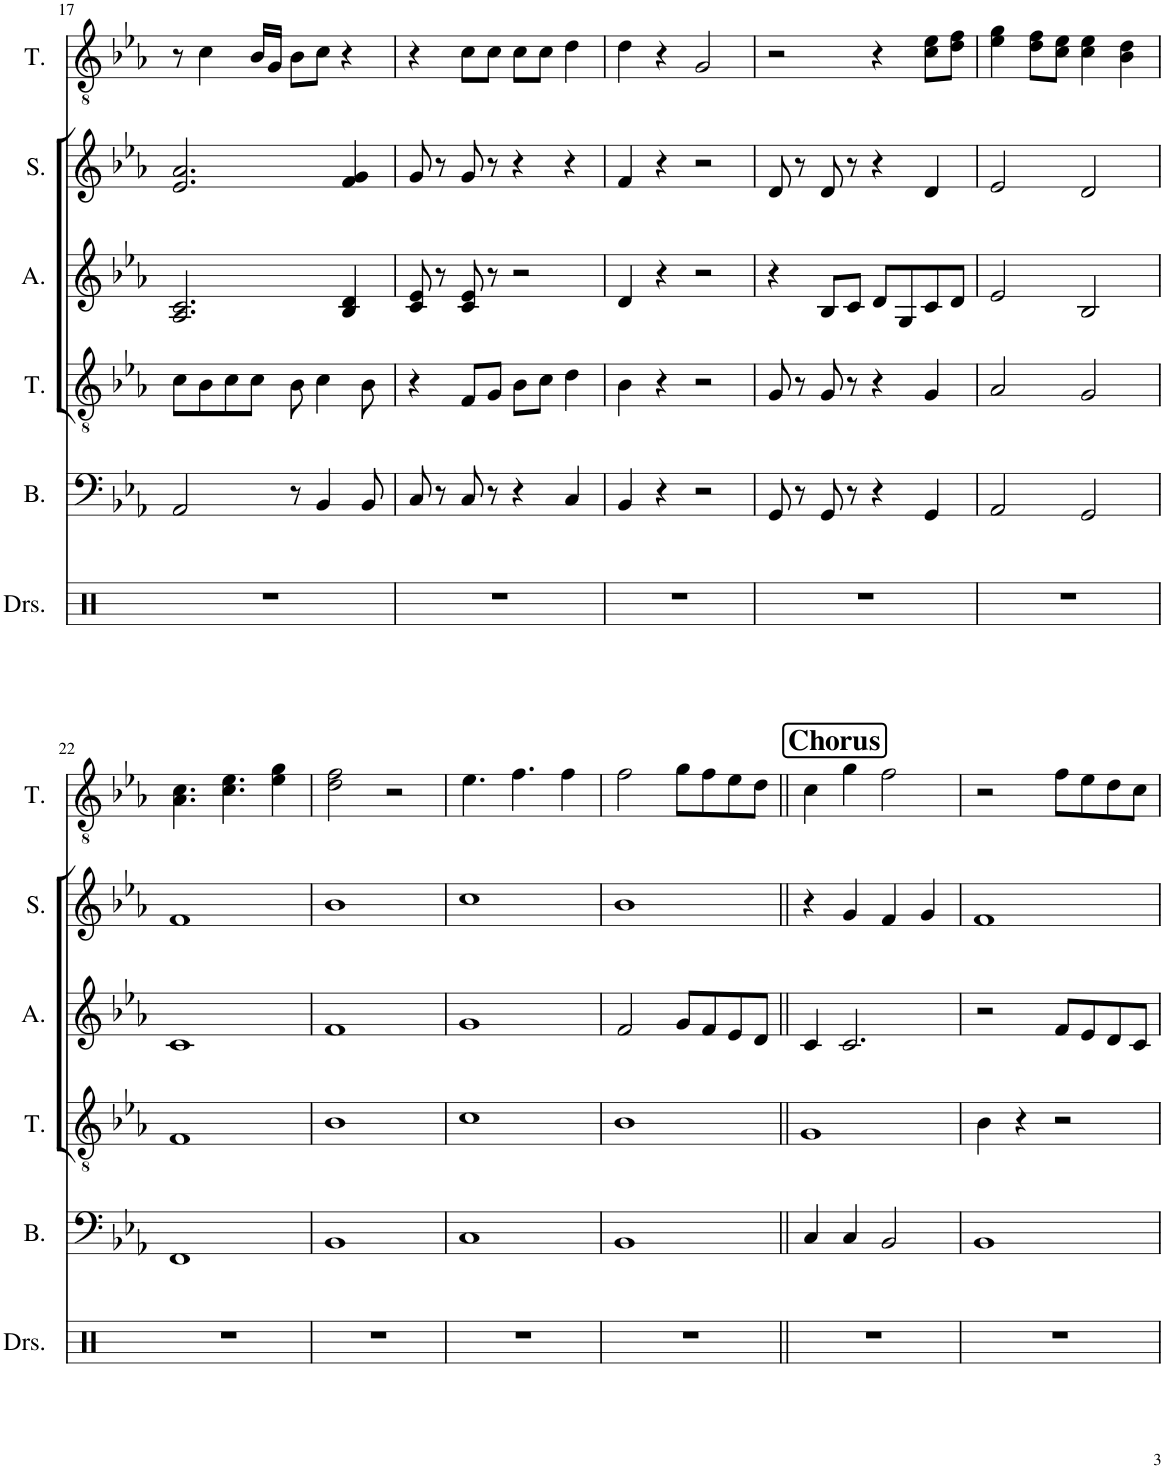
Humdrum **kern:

**kern	**kern	**kern	**kern	**kern	**kern
*part6	*part5	*part4	*part3	*part2	*part1
*staff6	*staff5	*staff4	*staff3	*staff2	*staff1
*I"Drumset	*I"Bass	*I"Tenor	*I"Alto	*I"Soprano	*I"Tenor
*I'Drs.	*I'B.	*I'T.	*I'A.	*I'S.	*I'T.
!!LO:PB:g=z
*clefX	*clefF4	*clefGv2	*clefG2	*clefG2	*clefGv2
*k[]	*k[b-e-a-]	*k[b-e-a-]	*k[b-e-a-]	*k[b-e-a-]	*k[b-e-a-]
*M2/2	*M2/2	*M2/2	*M2/2	*M2/2	*M2/2
*met(c|)	*met(c|)	*met(c|)	*met(c|)	*met(c|)	*met(c|)
=17	=17	=17	=17	=17	=17
1r	2AA-/	8c\L	2.A-/ 2.c/	2.e-/ 2.a-/	8r
.	.	8B-\	.	.	4c\
.	.	8c\	.	.	.
.	.	8c\J	.	.	16B-/LL
.	.	.	.	.	16G/JJ
.	8r	8B-\	.	.	8B-\L
.	4BB-/	4c\	.	.	8c\J
.	.	.	4B-/ 4d/	4f/ 4g/	4r
.	8BB-/	8B-\	.	.	.
=18	=18	=18	=18	=18	=18
1r	8C/	4r	8c/ 8e-/	8g/	4r
.	8r	.	8r	8r	.
.	8C/	8F/L	8c/ 8e-/	8g/	8c\L
.	8r	8G/J	8r	8r	8c\J
.	4r	8B-\L	2r	4r	8c\L
.	.	8c\J	.	.	8c\J
.	4C/	4d\	.	4r	4d\
=19	=19	=19	=19	=19	=19
1r	4BB-/	4B-\	4d/	4f/	4d\
.	4r	4r	4r	4r	4r
.	2r	2r	2r	2r	2G/
=20	=20	=20	=20	=20	=20
1r	8GG/	8G/	4r	8d/	2r
.	8r	8r	.	8r	.
.	8GG/	8G/	8B-/L	8d/	.
.	8r	8r	8c/J	8r	.
.	4r	4r	8d/L	4r	4r
.	.	.	8G/	.	.
.	4GG/	4G/	8c/	4d/	8c\ 8e-\L
.	.	.	8d/J	.	8d\ 8f\J
=21	=21	=21	=21	=21	=21
1r	2AA-/	2A-/	2e-/	2e-/	4e-\ 4g\
.	.	.	.	.	8d\ 8f\L
.	.	.	.	.	8c\ 8e-\J
.	2GG/	2G/	2B-/	2d/	4c\ 4e-\
.	.	.	.	.	4B-\ 4d\
!!LO:LB:g=z
=22	=22	=22	=22	=22	=22
1r	1FF	1F	1c	1f	4.A-\ 4.c\
.	.	.	.	.	4.c\ 4.e-\
.	.	.	.	.	4e-\ 4g\
=23	=23	=23	=23	=23	=23
1r	1BB-	1B-	1f	1b-	2d\ 2f\
.	.	.	.	.	2r
=24	=24	=24	=24	=24	=24
1r	1C	1c	1g	1cc	4.e-\
.	.	.	.	.	4.f\
.	.	.	.	.	4f\
=25	=25	=25	=25	=25	=25
1r	1BB-	1B-	2f/	1b-	2f\
.	.	.	8g/L	.	8g\L
.	.	.	8f/	.	8f\
.	.	.	8e-/	.	8e-\
.	.	.	8d/J	.	8d\J
!!LO:REH:place=s1:a:B:cj:fs=14:t=Chorus
=26||	=26||	=26||	=26||	=26||	=26||
1r	4C/	1G	4c/	4r	4c\
.	4C/	.	2.c/	4g/	4g\
.	2BB-/	.	.	4f/	2f\
.	.	.	.	4g/	.
=27	=27	=27	=27	=27	=27
1r	1BB-	4B-\	2r	1f	2r
.	.	4r	.	.	.
.	.	2r	8f/L	.	8f\L
.	.	.	8e-/	.	8e-\
.	.	.	8d/	.	8d\
.	.	.	8c/J	.	8c\J
=	=	=	=	=	=
*-	*-	*-	*-	*-	*-
